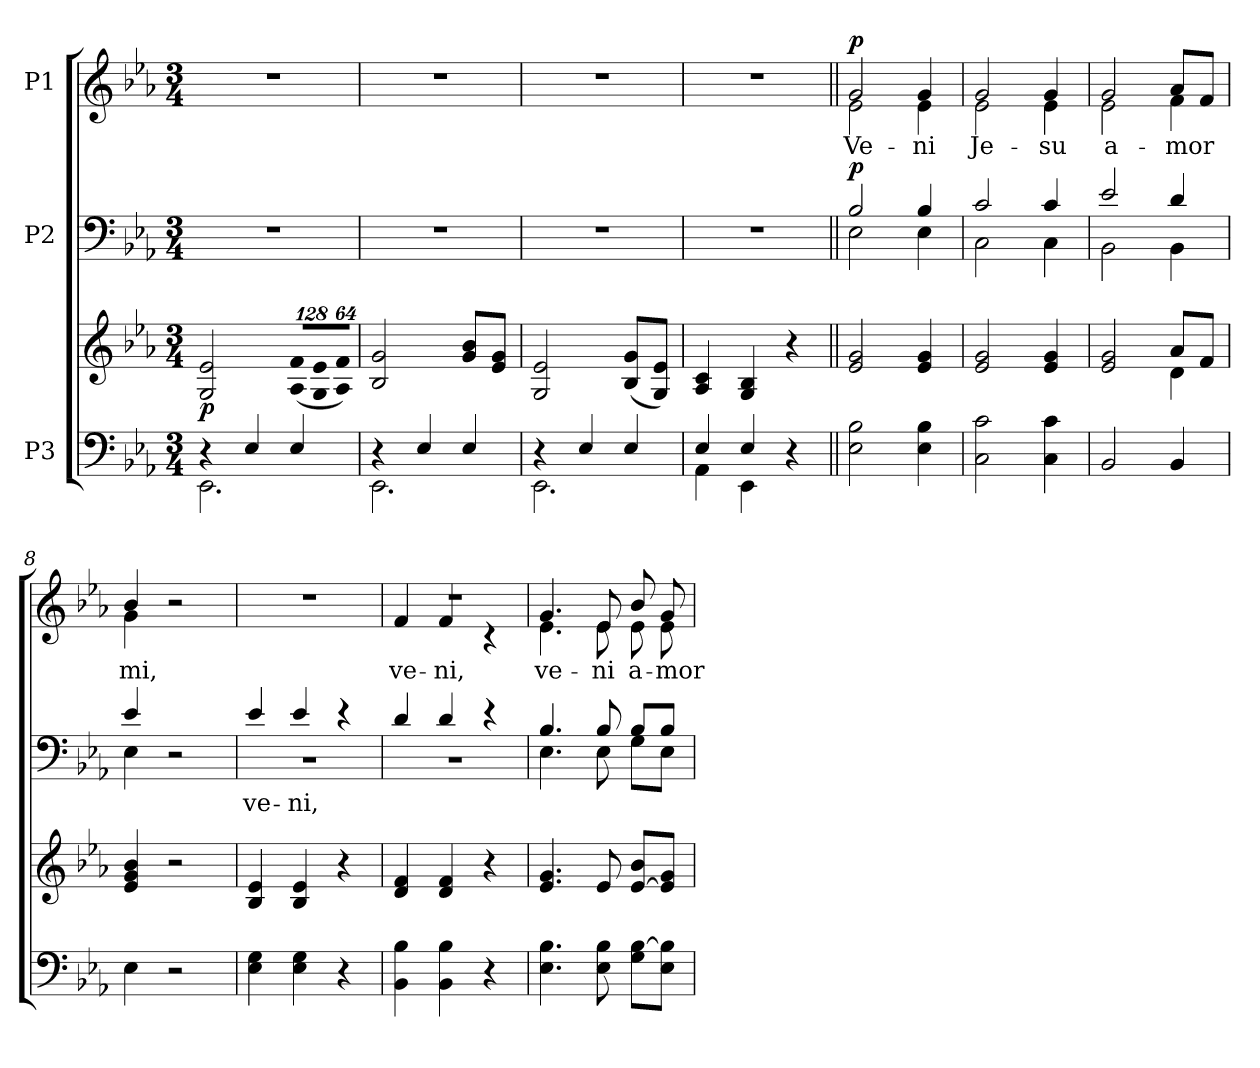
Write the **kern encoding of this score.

**kern	**kern	**dynam	**kern	**text	**dynam	**kern	**text	**dynam
*part3	*part3	*part3	*part2	*part2	*part2	*part1	*part1	*part1
*staff4	*staff3	*staff3/4	*staff2	*staff2	*staff2	*staff1	*staff1	*staff1
*I"P3	*	*	*I"P2	*	*	*I"P1	*	*
!!LO:PB:g=z
*clefF4	*clefG2	*	*clefF4	*	*	*clefG2	*	*
*k[b-e-a-]	*k[b-e-a-]	*	*k[b-e-a-]	*	*	*k[b-e-a-]	*	*
*E-:	*E-:	*	*E-:	*	*	*E-:	*	*
*M3/4	*M3/4	*	*M3/4	*	*	*M3/4	*	*
*MM80	*MM80	*	*MM80	*	*	*MM80	*	*
=1	=1	=1	=1	=1	=1	=1	=1	=1
*^	*	*	*	*	*	*	*	*
*	*^	*	*	*	*	*	*	*	*
!	!	!	!	!	!LO:N:vis=1	!	!	!LO:N:vis=1	!	!
4r	2.EE-i\	2.EEE-i\yy	2Gi/ 2e-i	p	2.r	.	.	2.r	.	.
4E-i/	.	.	.	.	.	.	.	.	.	.
*	*	*	*Xbrackettup	*	*	*	*	*	*	*
!	!	!	!LO:N:vis=8	!	!	!	!	!	!	!
4E-i/	.	.	(1024%85A-i/ 1024%85fiL	.	.	.	.	.	.	.
!	!	!	!LO:N:vis=8	!	!	!	!	!	!	!
.	.	.	1024%85Gi/ 1024%85e-i	.	.	.	.	.	.	.
!	!	!	!LO:N:vis=8	!	!	!	!	!	!	!
.	.	.	512%43A-i/ 512%43fiJ)	.	.	.	.	.	.	.
=2	=2	=2	=2	=2	=2	=2	=2	=2	=2	=2
!	!	!	!	!	!LO:N:vis=1	!	!	!LO:N:vis=1	!	!
4r	2.EE-i\	2.EEE-i\yy	2B-i/ 2gi	.	2.r	.	.	2.r	.	.
4E-i/	.	.	.	.	.	.	.	.	.	.
4E-i/	.	.	8gi/ 8b-iL	.	.	.	.	.	.	.
.	.	.	8e-i/ 8giJ	.	.	.	.	.	.	.
=3	=3	=3	=3	=3	=3	=3	=3	=3	=3	=3
!	!	!	!	!	!LO:N:vis=1	!	!	!LO:N:vis=1	!	!
4r	2.EE-i\	2.EEE-i\yy	2Gi/ 2e-i	.	2.r	.	.	2.r	.	.
4E-i/	.	.	.	.	.	.	.	.	.	.
4E-i/	.	.	(8B-i/ 8giL	.	.	.	.	.	.	.
.	.	.	8Gi/ 8e-iJ)	.	.	.	.	.	.	.
=4	=4	=4	=4	=4	=4	=4	=4	=4	=4	=4
!	!	!	!	!	!LO:N:vis=1	!	!	!LO:N:vis=1	!	!
4E-i/	4AA-i\	4AAA-i\yy	4A-i/ 4ci	.	2.r	.	.	2.r	.	.
4E-i/	4EE-i\	4EEE-i\yy	4Gi/ 4B-i	.	.	.	.	.	.	.
4r	4ryy	4ryy	4r	.	.	.	.	.	.	.
*	*v	*v	*	*	*	*	*	*	*	*
=5||	=5||	=5||	=5||	=5||	=5||	=5||	=5||	=5||	=5||
*	*	*	*	*^	*	*	*	*	*
*	*^	*	*	*	*	*	*	*	*	*
!	!	!	!	!	!	!	!	!	!	!LO:LY:b:color=#000000	!
*	*v	*v	*	*	*	*	*	*	*^	*	*
2E-i\ 2B-i	2EE-i/yy	2e-i/ 2gi	.	2B-i/	2E-i\	.	p	2gi/	2e-i\	Ve-	p
!	!	!	!	!	!	!	!	!	!	!LO:LY:b:color=#000000	!
4E-i\ 4B-i	4EE-i/yy	4e-i/ 4gi	.	4B-i/	4E-i\	.	.	4gi/	4e-i\	-ni	.
=6	=6	=6	=6	=6	=6	=6	=6	=6	=6	=6	=6
!	!	!	!	!	!	!	!	!	!	!LO:LY:b:color=#000000	!
2Ci\ 2ci	2CCi/yy	2e-i/ 2gi	.	2ci/	2Ci\	.	.	2gi/	2e-i\	Je-	.
!	!	!	!	!	!	!	!	!	!	!LO:LY:b:color=#000000	!
4Ci\ 4ci	4CCi/yy	4e-i/ 4gi	.	4ci/	4Ci\	.	.	4gi/	4e-i\	-su	.
=7	=7	=7	=7	=7	=7	=7	=7	=7	=7	=7	=7
*	*	*^	*	*	*	*	*	*	*	*	*
!	!	!	!	!	!	!	!	!	!	!	!LO:LY:b:color=#000000	!
2BB-i/	2BBB-i/yy	2e-i/ 2gi	2ryy	.	2e-i/	2BB-i\	.	.	2gi/	2e-i\	a-	.
!	!	!	!	!	!	!	!	!	!	!	!LO:LY:b:color=#000000	!
4BB-i/	4BBB-i/yy	8a-i/L	4di\	.	4di/	4BB-i\	.	.	8a-i/L	4fi\	-mor	.
.	.	8fi/J	.	.	.	.	.	.	8fi/J	.	.	.
*	*	*v	*v	*	*	*	*	*	*	*	*	*
=8	=8	=8	=8	=8	=8	=8	=8	=8	=8	=8	=8
*	*^	*	*	*	*	*	*	*	*	*	*
!	!	!	!	!	!	!	!	!	!	!	!LO:LY:b:color=#000000	!
4E-i\	4ryy	4EE-i/yy	4e-i/ 4gi 4b-i	.	4e-i/	4E-i\	.	.	4b-i/	4gi\	mi,	.
2r	2ryy	2ryy	2r	.	2r	2ryy	.	.	2r	2ryy	.	.
*	*v	*v	*	*	*	*	*	*	*v	*v	*	*
!!LO:LB:g=z
=9	=9	=9	=9	=9	=9	=9	=9	=9	=9	=9
*	*	*^	*	*	*	*	*	*	*	*
*	*^	*	*	*	*	*	*	*	*^	*	*
!	!	!	!	!	!	!	!LO:N:vis=1	!LO:LY:a:color=#000000	!	!LO:N:vis=1	!	!	!
*	*v	*v	*	*	*	*	*	*	*	*v	*v	*	*
4E-i\ 4Gi	4EE-i/yy	4B-i/ 4e-i	2ryy	.	4e-i/	2.r	ve-	.	2.r	.	.
!	!	!	!	!	!	!	!LO:LY:a:color=#000000	!	!	!	!
4E-i\ 4Gi	4EE-i/yy	4B-i/ 4e-i	.	.	4e-i/	.	-ni,	.	.	.	.
4r	4ryy	4r	4ryy	.	4r	.	.	.	.	.	.
=10	=10	=10	=10	=10	=10	=10	=10	=10	=10	=10	=10
!	!	!	!	!	!	!LO:N:vis=1	!	!	!LO:N:vis=1	!	!
*	*	*	*	*	*	*	*	*	*^	*	*
!	!	!	!	!	!	!	!	!	!	!	!LO:LY:b:color=#000000	!
4BB-i\ 4B-i	4BBB-i/yy	4di/ 4fi	2ryy	.	4di/	2.r	.	.	2.r	4fi/	ve-	.
!	!	!	!	!	!	!	!	!	!	!	!LO:LY:b:color=#000000	!
4BB-i\ 4B-i	4BBB-i/yy	4di/ 4fi	.	.	4di/	.	.	.	.	4fi/	-ni,	.
4r	4ryy	4r	4ryy	.	4r	.	.	.	.	4r	.	.
=11	=11	=11	=11	=11	=11	=11	=11	=11	=11	=11	=11	=11
!	!	!	!	!	!	!	!	!	!	!	!LO:LY:b:color=#000000	!
4.E-i\ 4.B-i	4.EE-i/yy	4.e-i/ 4.gi	2.ryy	.	4.B-i/	4.E-i\	.	.	4.gi/	4.e-i\	ve-	.
!	!	!	!	!	!	!	!	!	!	!	!LO:LY:b:color=#000000	!
8E-i\ 8B-i	8EE-i\yy	8e-i/	.	.	8B-i/	8E-i\	.	.	8e-i/	8e-i\	-ni	.
!	!	!	!	!	!	!	!	!	!	!	!LO:LY:b:color=#000000	!
8Gi\ [8B-iL	8GGi\Lyy	[8e-i/ 8b-iL	.	.	8B-i/L	8Gi\L	.	.	8b-i/	8e-i\	a-	.
!	!	!	!	!	!	!	!	!	!	!	!LO:LY:b:color=#000000	!
8E-i\ 8B-i]J	8EE-i\Jyy	8e-i/] 8giJ	.	.	8B-i/J	8E-i\J	.	.	8gi/	8e-i\	-mor	.
*v	*v	*	*	*	*v	*v	*	*	*v	*v	*	*
*	*v	*v	*	*	*	*	*	*	*
=	=	=	=	=	=	=	=	=
*-	*-	*-	*-	*-	*-	*-	*-	*-
